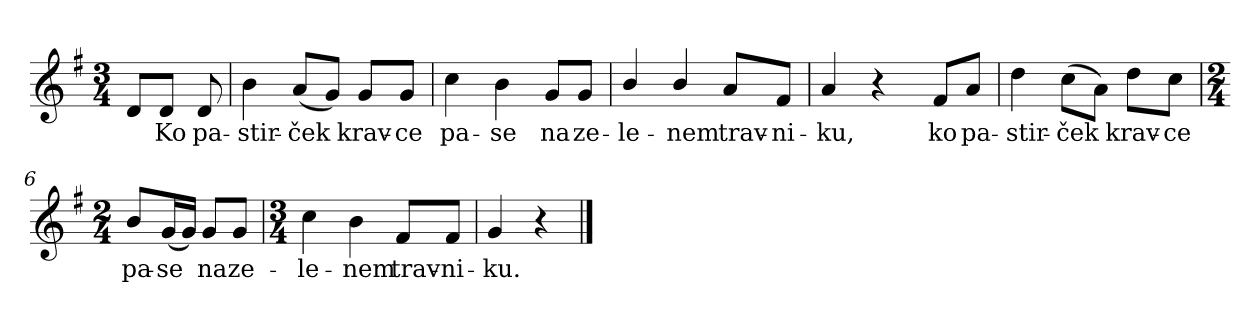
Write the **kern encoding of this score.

**kern	**text
*part1	*part1
*staff1	*staff1
*clefG2	*
*k[f#]	*
*G:	*
*M3/4	*
=	=
8d/L	.
*MM84	*
8d/J	Ko
8d/	pa-
=1	=1
4b\	-stir-
(<8a/L	-ček
8g/J)	.
8g/L	krav-
8g/J	-ce
=2	=2
4cc\	pa-
4b\	-se
8g/L	na
8g/J	ze-
=3	=3
4b/	-le-
4b/	-nem
8a/L	trav-
8f#/J	-ni-
=4	=4
4a/	-ku,
4r	.
=4X1-	=4X1-
8f#/L	ko
8a/J	pa-
=5	=5
4dd\	-stir-
(>8cc\L	-ček
8a\J)	.
8dd\L	krav-
8cc\J	-ce
!!LO:LB:g=z
=6	=6
*M2/4	*
8b/L	pa-
(<16g/L	-se
16g/JJ)	.
8g/L	na
8g/J	ze-
=7	=7
*M3/4	*
4cc\	-le-
4b\	-nem
8f#/L	trav-
8f#/J	-ni-
=8	=8
4g/	-ku.
4r	.
==	==
*-	*-
